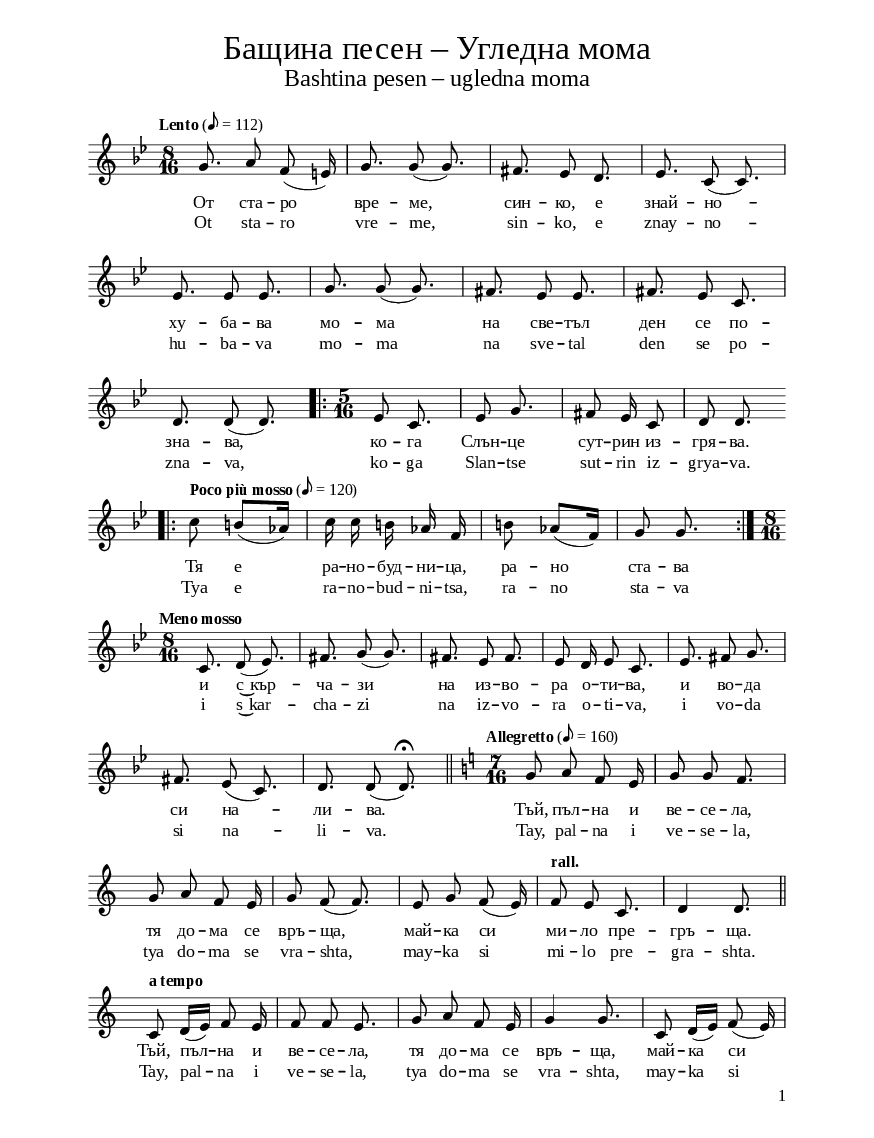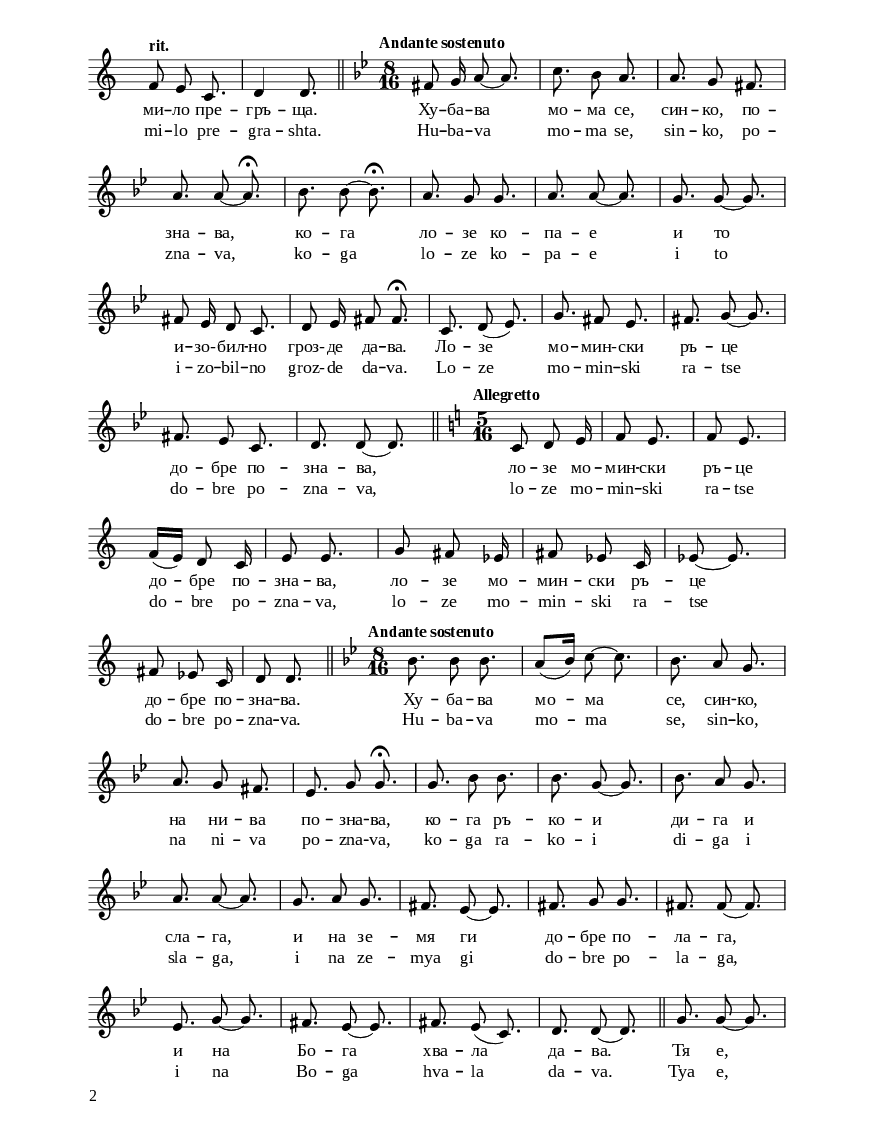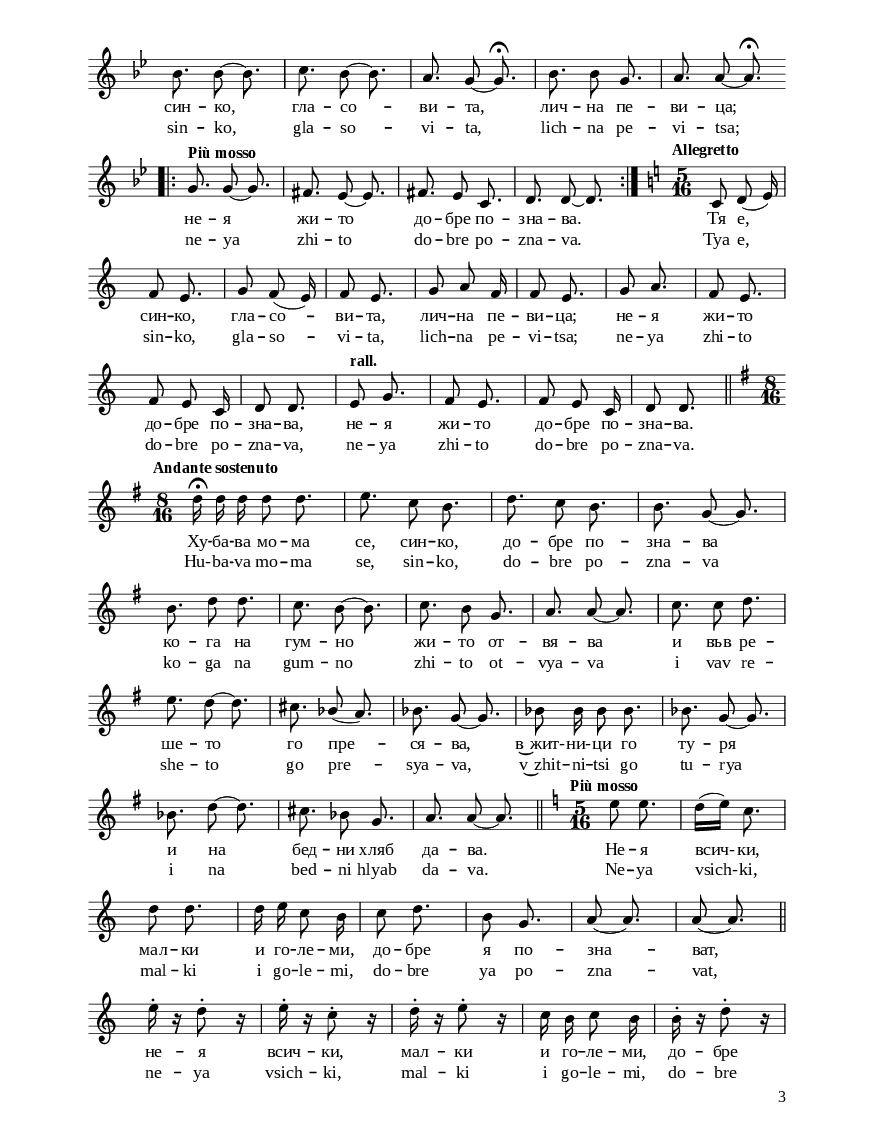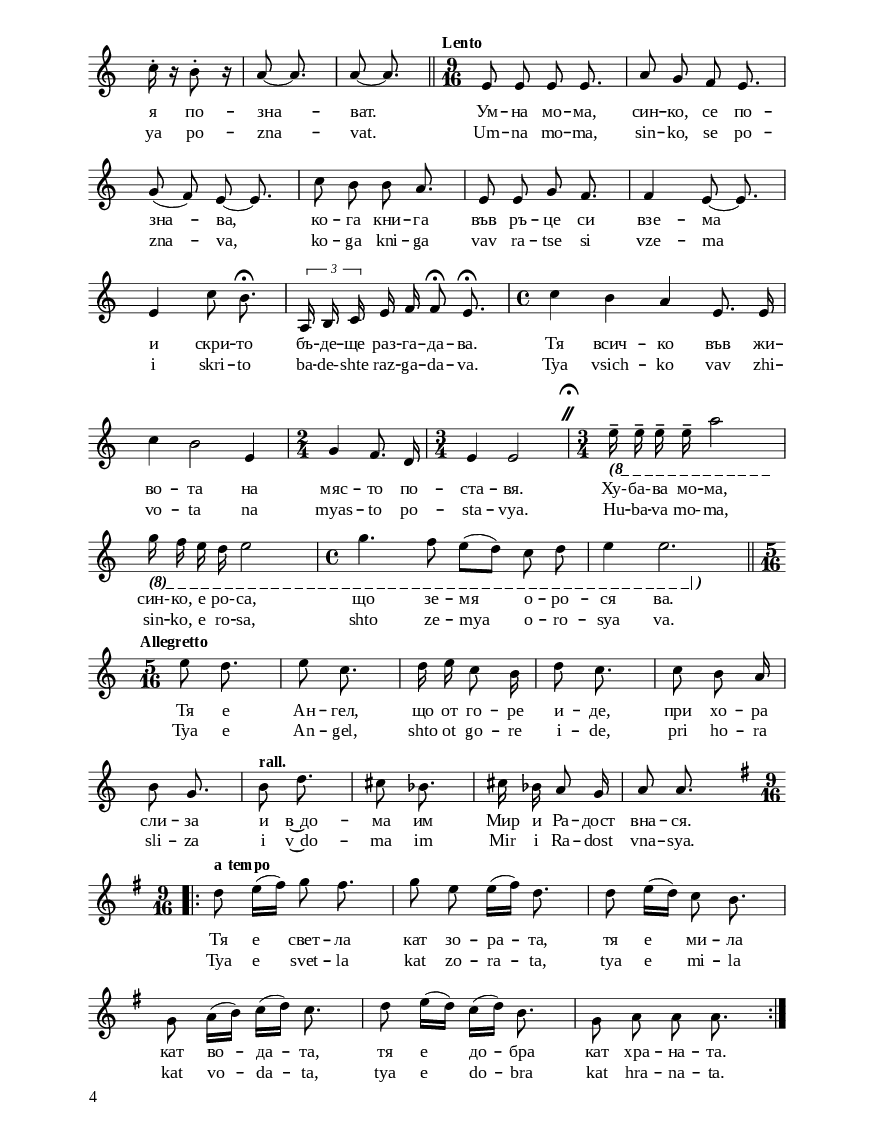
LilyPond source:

\version "2.24.0"

% include paper part and global functions
\include "include/globals.ily"

\bookpart {
  \include "include/bookpart-paper.ily"
  \score {
    \include "include/score-layout.ily"

    \new Voice  \relative c' {
      \clef treble
      \key bes \major
      \time 8/16
      \tempoFunc "Lento" 8 "112"
      \autoBeamOff
      g'8. a8 f(e16) |
      g8. g8(g8.) |
      fis8. ees8 d8. |
      ees8. c8(c8.) | \break

      ees8. ees8 ees8. |
      g8. g8(g8.)  |
      fis8. ees8 ees8.  |
      fis8. ees8 c8.  | \break

      d8. d8(d8.)  |
      \bar ".|:" \time 5/16 ees8 c8.  |
      ees8 g8. |
      fis8 ees16 c8  |
      d8 d8. | \bar ":|." \break
      

      \bar ".|:" 
      \tempoFunc "Poco più mosso" 8 "120"
      c'8 b8[(aes16)] |  |
      c16 c b aes f |  |
      b8 aes([f16])  |
      g8 g8. | \bar ":|."

      \time 8/16 \break
      \tempo "Meno mosso" c,8. d8(ees8.) |
      fis8. g8 (g8.) |
      fis8. ees8 fis8. |
      ees8 d16 ees8 c8. |
      ees8. fis8 g8. | \break

      fis8.ees8(c8.) |
      d8. d8(d8.\fermata) | \bar "||"
      \time 7/16
      \key c \major
      \tempoFunc "Allegretto" 8 "160"
      g8 a f e16 |
      g8 g f8. | \break

      g8 a f e16 |
      g8 f(f8.) |
      e8 g f(e16) |
      \tempo "rall." f8 e c8. |
      d4 d8. | \bar "||" \break

      \tempo "a tempo"
      c8 d16[(e)] f8 e16 |
      f8 f e8. |
      g8 a f e16 |
      g4 g8. |
      c,8 d16[(e)] f8(e16) | \break

      \tempo "rit."
      f8 e c8. |
      d4 d8. | \bar "||"
      \key bes \major
      \time 8/16
      \tempo "Andante sostenuto"
      fis8 g16 a8~ a8. |
      c8. bes8 a8. |
      a8. g8 fis8. | \break

      a8. a8~ a8.\fermata |
      bes8. bes8~ bes8.\fermata |
      a8. g8 g8. |
      a8. a8~ a8. |
      g8. g8~ g8. | \break

      fis8 ees16 d8 c8. |
      d8 ees16 fis8 fis8.\fermata |
      c8. d8(ees8.) |
      g8. fis8 ees8. |
      fis8. g8~ g8. | \break

      fis8. ees8 c8. |
      d8. d8~ d8. | \bar "||"
      \key c \major
      \time 5/16
      \tempo "Allegretto"
      c8 d e 16 |
      f8 e8. |
      f8 e8. | \break

      f16[(e)] d8 c16 |
      e8 e8.|
      g8 fis ees16 |
      fis8 ees8 c16 |
      ees8~ ees8. | \break

      fis8 ees8 c16 |
      d8 d8. | \bar "||"
      \key bes \major
      \time 8/16
      \tempo "Andante sostenuto"
      bes'8. bes8 bes8. |
      a8[(bes16)] c8~ c8. |
      bes8. a8 g8. | \break
      a8. g8 fis8. |
      ees8. g8 g8.\fermata |
      g8. bes8 bes8. |
      bes8. g8~ g8. |
      bes8. a8 g8. | \break

      a8. a8~ a8. |
      g8. a8 g8. |
      fis8. ees8~ ees8. |
      fis8. g8 g8. |
      fis8. fis8~ fis8. | \break

      ees8. g8~ g8. |
      fis8. ees8~ ees8. |
      fis8. ees8(c8.) |
      d8. d8~ d8. | \bar "||"
      g8. g8~ g8. | \break

      bes8. bes8~ bes8. |
      c8. bes8~ bes8. |
      a8. g8~ g8.\fermata |
      bes8. bes8 g8. |
      a8. a8~ a8.\fermata | \break

      \bar ".|:" \tempo "Più mosso"
      g8. g8~ g8. |
      fis8. ees8~ ees8. |
      fis8. ees8 c8. |
      d8. d8~ d8. | \bar ":|."

      \key c \major
      \time 5/16
      \tempo "Allegretto"
      c8 d(e16) | \break

      f8 e8. |
      g8 f8(e16) |
      f8 e8. |
      g8 a f16 |
      f8 e8. |
      g8 a8. |
      f8 e8. | \break

      f8 e c16 |
      d8 d8. |
      \tempo "rall."
      e8 g8. |
      f8 e8. |
      f8 e c16 |
      d8 d8. | \bar "||"
      \time 8/16
      \key g \major
      \break

      \tempo "Andante sostenuto"
      d'16\fermata d d d8 d8. |
      e8. c8 b8. |
      d8. c8 b8. |
      b8. g8~ g8. \break

      b8. d8 d8. |
      c8. b8~ b8. |
      c8. b8 g8. |
      a8. a8~ a8. |
      c8. c8 d8. | \break

      e8. d8~ d8. |
      cis8. \stemUp bes8(a8.) \stemNeutral |
      bes8. g8~ g8. |
      bes8 bes16 bes8 bes8. |
      bes8. g8~ g8. | \break
      bes8. d8~ d8. |
      cis8. bes8 g8. |
      a8. a8~ a8. |  \bar "||"
      \key c \major
      \time 5/16
      \tempo "Più mosso" e'8 e8. |
      d16[(e)] c8. | \break
      d8 d8. |
      d16 e c8  b16 |
      c8 d8. |
      b8 g8. |
      a8~ a8. |
      a8~ a8. | \bar "||" \break

      e'16\staccato r16 d8\staccato r16 |
      e16\staccato r16 c8\staccato r16 |
      d16\staccato r16 e8\staccato r16 |
      c16 b c8 b16 |
      b16\staccato r16 d8\staccato r16 | \break

      c16\staccato r16 b8\staccato r16 |
      a8~ a8. |
      a8~ a8. |  \bar "||"
      \time 9/16
      \tempo "Lento" e8 e e e8. |
      a8 g f e8. | \break

      g8(f) e8~ e8. |
      c'8 b b a8. |
      e8 e g f8. |
      f4 e8~ e8. | \break

      e4 c'8 b8.\fermata |
      \tuplet 3/2 { a,16 b c } e f f8\fermata e8.\fermata |
      \time 4/4 c'4 b a e8. e16  \break |

      c'4 b2 e,4 |
      \time 2/4 g4 f8. d16 |
      \time 3/4 e4   e2 \mark\markup{ \column { \hspace #0 \center-align \normalsize \musicglyph #"scripts.ufermata"  \center-align \normalsize \musicglyph #"scripts.caesura.straight" }}
      |
      \bar "|"
      \time 3/4  | % 149

      e'16_\markup \bold \italic {"(8_ _ _ _ _ _ _ _ _ _ _ _ _"} --e16 --e16 --
      e16 --a2   \break | % 151
      g16_\markup \bold \italic {"(8)_ _ _ _ _ _ _ _ _ _ _ _ _ _ _ _ _ _ _ _ _ _ _ _ _ _ _ _ _ _ _ _ _ _ _ _ _ _ _ _ _ _ _ _ _| )"} f16 e16 d16
      e2 | % 152

      \time 4/4  | % 152
      g4.f8 e8 ( [d8 ] ) 
      c8 d8  | % 153
      e4 e2. \bar "||" \break
      \tempo "Allegretto"
      \time 5/16  | % 154
      e8 d8. | % 155
      e8 c8. | % 156
      d16 e16  c8 b16 |% 158
      d8 c8. | c8 b8 a16 | \break
      b8  g8. |
      b8 ^\markup{ \bold {rall.} }d8. | % 161
      cis8 bes8. | % 162
      cis16 bes16  a8  g16 | % 163
      a8  a8. \bar "||"

      \break \repeat volta 1 {
        | % 164
        \bar ".|:" \key g \major \time 9/16 | % 164
        d8 ^\markup{ \bold {a tempo} } e16 ( [
        fis16 ) ] g8 fis8. | % 165
        g8 e8 e16 ( [ \stemDown
        fis16 ) ]d8. | % 166
        d8 e16 ( [d16 ) ] \stemDown
        c8 b8. \break | % 167
        g8 a16 ( [  b16 ) ]c16 (
        [d16 ) ]c8. | % 168
        d8 e16 ( [d16 ) ] \stemDown
        c16 ( [d16 ) ]b8. | % 169
        g8  a8  a8  a8. \bar ":|."
      }


    }

    \addlyrics {
      От ста -- ро вре -- ме, син -- ко, е знай -- но --
      ху -- ба -- ва мо -- ма на све -- тъл ден се по --
      зна -- ва, ко -- га Слън -- це сут -- рин из -- гря -- ва.
      Тя е ра -- но -- буд -- ни -- ца, ра -- но ста -- ва
      и с~кър -- ча -- зи на из -- во -- ра о -- ти -- ва, и во -- да
      си на -- ли -- ва. Тъй, пъл -- на и ве -- се -- ла,
      тя до -- ма се връ -- ща, май -- ка си ми -- ло пре -- гръ -- ща.
      Тъй, пъл -- на и ве -- се -- ла,  тя до -- ма се връ -- ща, май -- ка си
      ми -- ло пре -- гръ -- ща. Ху -- ба -- ва мо -- ма се, син -- ко, по --
      зна -- ва, ко -- га ло -- зе ко -- па -- е и то
      и -- "зо-" -- бил -- но "гроз-" -- де да -- ва. Ло -- зе мо -- "мин-" -- ски ръ -- це
      до -- бре по -- зна -- ва, ло -- зе мо -- мин -- ски ръ -- це
      до -- бре по -- зна -- ва, ло -- зе мо -- мин -- ски ръ -- це
      до -- бре по -- зна -- ва. Ху -- ба -- ва мо -- ма се, син -- ко,
      на ни -- ва по -- зна -- ва, ко -- га ръ -- ко -- и ди -- га и
      сла -- га, и на  зе -- мя ги до -- бре по -- ла -- га,
      и на Бо -- га хва -- ла да -- ва. Тя е,
      син -- ко, гла -- со -- ви -- та, лич -- на пе -- ви -- ца;
      не -- я жи -- то до -- бре по -- зна -- ва. Тя е,
      син -- ко, гла -- со -- ви -- та, лич -- на пе -- ви -- ца; не -- я жи -- то
      до -- бре по -- зна -- ва, не -- я жи -- то до -- бре по -- зна -- ва.
      Ху -- ба -- ва мо -- ма се, син -- ко, до -- бре по -- зна -- ва
      ко -- га на гум -- но жи -- то от -- вя -- ва и във ре --
      ше -- то го пре -- ся -- ва, "в~жит-" -- "ни-" -- ци го ту -- ря
      и на бед -- ни хляб да -- ва. Не -- я "всич-" -- ки,
      мал -- ки и го -- ле -- ми, до -- бре я по -- зна -- ват,
      не -- я всич -- ки, мал -- ки и го -- ле -- ми, до -- бре
      я по -- зна -- ват. Ум -- на мо -- ма, син -- ко, се по --
      зна -- ва, ко -- га кни -- га във ръ -- це си взе -- ма
      и скри -- то бъ -- де -- ще раз -- га -- да -- ва. Тя всич -- ко във жи --
      во -- та на мяс -- то по -- ста -- вя. "Ху-" -- "ба-" -- ва мо -- ма,
      "син-" -- ко, е "ро-" -- са, що зе -- мя о -- ро -- ся ва.
      Тя е Ан -- гел, що от го -- ре и -- де, при хо -- ра
      сли -- за  и в~до -- ма им Мир и Ра -- дост вна -- ся.
      Тя е свет -- ла кат зо -- ра -- та, тя е ми -- ла
      кат во -- да -- та, тя е до -- бра кат хра -- на -- та.
    }

    \addlyrics {
      Ot sta -- ro vre -- me, sin -- ko, e znay -- no --
      hu -- ba -- va mo -- ma na sve -- tal den se po --
      zna -- va, ko -- ga Slan -- tse sut -- rin iz -- grya -- va.
      Tya e ra -- no -- bud -- ni -- tsa, ra -- no sta -- va
      i s~kar -- cha -- zi na iz -- vo -- ra o -- ti -- va, i vo -- da
      si na -- li -- va. Tay, pal -- na i ve -- se -- la,
      tya do -- ma se vra -- shta, may -- ka si mi -- lo pre -- gra -- shta.
      Tay, pal -- na i ve -- se -- la,  tya do -- ma se vra -- shta, may -- ka si
      mi -- lo pre -- gra -- shta. Hu -- ba -- va mo -- ma se, sin -- ko, po --
      zna -- va, ko -- ga lo -- ze ko -- pa -- e i to
      i -- zo -- bil -- no "groz-" -- de da -- va. Lo -- ze mo -- min -- ski ra -- tse
      do -- bre po -- zna -- va, lo -- ze mo -- min -- ski ra -- tse
      do -- bre po -- zna -- va, lo -- ze mo -- min -- ski ra -- tse
      do -- bre po -- zna -- va. Hu -- ba -- va mo -- ma se, sin -- ko,
      na ni -- va po -- zna -- va, ko -- ga ra -- ko -- i di -- ga i
      sla -- ga, i na  ze -- mya gi do -- bre po -- la -- ga,
      i na Bo -- ga hva -- la da -- va. Tya e,
      sin -- ko, gla -- so -- vi -- ta, lich -- na pe -- vi -- tsa;
      ne -- ya zhi -- to do -- bre po -- zna -- va. Tya e,
      sin -- ko, gla -- so -- vi -- ta, lich -- na pe -- vi -- tsa; ne -- ya zhi -- to
      do -- bre po -- zna -- va, ne -- ya zhi -- to do -- bre po -- zna -- va.
      "Hu-" -- ba -- va mo -- ma se, sin -- ko, do -- bre po -- zna -- va
      ko -- ga na gum -- no zhi -- to ot -- vya -- va i vav re --
      she -- to go pre -- sya -- va, v~zhit -- ni -- tsi go tu -- rya
      i na bed -- ni hlyab da -- va. Ne -- ya "vsich-" -- ki,
      mal -- ki i go -- le -- mi, do -- bre ya po -- zna -- vat,
      ne -- ya vsich -- ki, mal -- ki i go -- le -- mi, do -- bre
      ya po -- zna -- vat. Um -- na mo -- ma, sin -- ko, se po --
      zna -- va, ko -- ga kni -- ga vav ra -- tse si vze -- ma
      i skri -- to ba -- "de-" -- shte raz -- ga -- da -- va. Tya vsich -- ko vav zhi --
      vo -- ta na myas -- to po -- sta -- vya. Hu -- ba -- va "mo-" -- ma,
      sin -- ko, e ro -- sa, shto ze -- mya o -- ro -- sya va.
      Tya e An -- gel, shto ot go -- re i -- de, pri ho -- ra
      sli -- za  i v~do -- ma im Mir i Ra -- dost vna -- sya.
      Tya e svet -- la kat zo -- ra -- ta, tya e mi -- la
      kat vo -- da -- ta, tya e do -- bra kat hra -- na -- ta.
    }

    \header {
      title = \titleFunc "Бащина песен – Угледна мома" "Bashtina pesen – ugledna moma"
    }

    \midi{}

  } % score


\pageBreak

  % include foreign translation(s) of the song
  \version "2.24.0"

\markup \fill-line { \fontsize #deTitleFontSize "Das Lied des Vaters – schönes Mädchen" }
\markup \null
\markup \null
\markup \fontsize #deCoupletFontSize {
    \hspace #10
    \override #'(baseline-skip . 1.9)
    \column {


  \line { " "Seit alten Zeiten, mein Sohn, ist bekannt,  }

  \line { " "dass das schöne Mädchen am hellen Tag erkannt wird,  }

  \line { " "wenn die Sonne morgens aufgeht,  }

  \line { " "wenn die Sonne morgens aufgeht.  }
   \line { " " }

  \line { " "Es ist frühaufstehnd; es steht früh auf (2)  }

  \line { " "und geht mit den Krügen zu der Quelle,  }

  \line { " "und füllt Wasser.  }

  \line { " "So erfüllt und fröhlich,  }

  \line { " "geht es nach Hause  }

  \line { " "und umarmt lieblich ihre Mutter.  }
   \line { " " }

  \line { " "Das schöne Mädchen, mein Sohn, erkennt man dann,  }

  \line { " "wenn es den Weinberg umgräbt,  }

  \line { " "und er reichlich Trauben gibt.  }

  \line { " "Der Weinberg kennt gut die Hände des Mädchens.  }

   \line { " " }

  \line { " "Das schöne Mädchen, mein Sohn, erkennt man am Feld  }

  \line { " "wenn sie die Garben hebt und hinstellt,  }

  \line { " "sie gut auf dem Boden hinlegt,  }

  \line { " "und Gott lobpreist.  }
   \line { " " }

  \line { " "Sie ist, mein Sohn stimmgewaltig,  }

  \line { " "eine schöne Sängerin;  }

  \line { " "der Weizen kennt sie gut,  }

  \line { " "der Weizen kennt sie gut.  }

  \line { " "Sie ist, mein Sohn stimmgewaltig,  }

  \line { " "eine gute Sängerin;  }

  \line { " "der Weizen kennt sie gut,  }

  \line { " "der Weizen kennt sie gut.  }

  \line { " "Das schöne Mädchen, mein Sohn, erkennt man gut,
  }
  \line { " "wenn sie in der Tenne den Weizen drischt,  }

  \line { " "ihn durchsiebt,  }

  \line { " "ihn in den Speicher bringt   }

  \line { " "und den Armen Brot gibt.  }

  \line { " "Kleine und Große kennen sie gut.  }
   \line { " " }

  \line { " "Ein kluges Mädchen, mein Sohn erkennt man,  }

  \line { " "wenn es ein Buch in die Hände nimmt   }

  \line { " "und die verborgene Zukunft enträtselt.  }

  \line { " "Es stellt alles an seinem Platz.  }

  \line { " "Ein schönes Mädchen, mein Sohn, ist der Tau,  }

  \line { " "der den Boden befeuchtet.  }

  \line { " "Es ist ein Engel, der von oben kommt,  }

  \line { " "zu den Menschen herabsteigt,  }

  \line { " "und bringt Frieden und Freude in ihrem Zuhause.  }

  \line { " "Es ist hell wie die Morgenröte,  }

  \line { " "es ist lieb wie das Wasser,  }

  \line { " "es ist gut wie das Essen.  }




  }
}


} % bookpart
